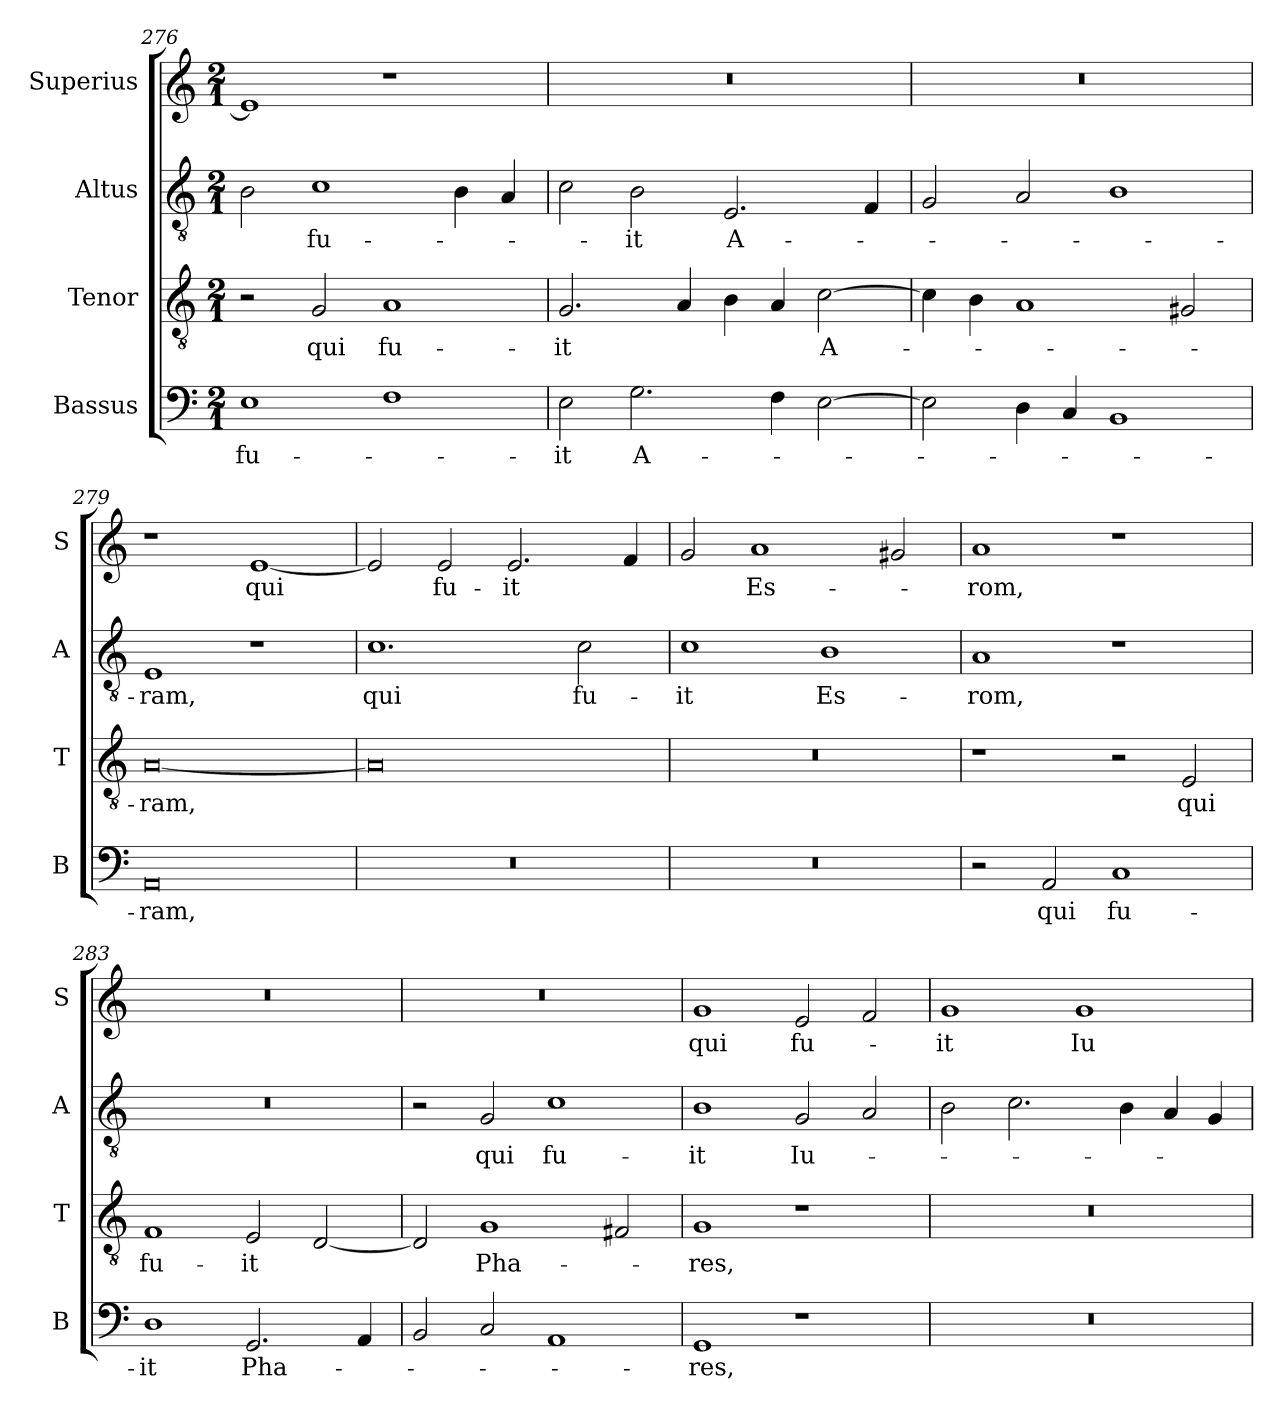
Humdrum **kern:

**kern	**text	**kern	**text	**kern	**text	**kern	**text
*part4	*part4	*part3	*part3	*part2	*part2	*part1	*part1
*staff4	*staff4	*staff3	*staff3	*staff2	*staff2	*staff1	*staff1
*I"Bassus	*	*I"Tenor	*	*I"Altus	*	*I"Superius	*
*I'B	*	*I'T	*	*I'A	*	*I'S	*
*clefF4	*	*clefGv2	*	*clefGv2	*	*clefG2	*
*k[]	*	*k[]	*	*k[]	*	*k[]	*
*M2/1	*	*M2/1	*	*M2/1	*	*M2/1	*
=276	=276	=276	=276	=276	=276	=276	=276
1E	fu-	2r	.	2B\	.	1e]	.
.	.	2G/	qui	1c	fu-	.	.
1F	.	1A	fu-	.	.	1r	.
.	.	.	.	4B\	.	.	.
.	.	.	.	4A/	.	.	.
=277	=277	=277	=277	=277	=277	=277	=277
2E\	-it	2.G/	-it	2c\	.	0r	.
2.G\	A-	.	.	2B\	-it	.	.
.	.	4A/	.	.	.	.	.
.	.	4B\	.	2.E/	A-	.	.
4F\	.	4A/	.	.	.	.	.
[2E\	.	[2c\	A-	.	.	.	.
.	.	.	.	4F/	.	.	.
=278	=278	=278	=278	=278	=278	=278	=278
2E\]	.	4c\]	.	2G/	.	0r	.
.	.	4B\	.	.	.	.	.
4D\	.	1A	.	2A/	.	.	.
4C/	.	.	.	.	.	.	.
1BB	.	.	.	1B	.	.	.
.	.	2G#X/	.	.	.	.	.
=279	=279	=279	=279	=279	=279	=279	=279
0AA	-ram,	[0A	-ram,	1E	-ram,	1r	.
.	.	.	.	1r	.	[1e	qui
=280	=280	=280	=280	=280	=280	=280	=280
0r	.	0A]	.	1.c	qui	2e/]	.
.	.	.	.	.	.	2e/	fu-
.	.	.	.	.	.	2.e/	-it
.	.	.	.	2c\	fu-	.	.
.	.	.	.	.	.	4f/	.
=281	=281	=281	=281	=281	=281	=281	=281
0r	.	0r	.	1c	-it	2g/	.
.	.	.	.	.	.	1a	Es-
.	.	.	.	1B	Es-	.	.
.	.	.	.	.	.	2g#X/	.
=282	=282	=282	=282	=282	=282	=282	=282
2r	.	1r	.	1A	-rom,	1a	-rom,
2AA/	qui	.	.	.	.	.	.
1C	fu-	2r	.	1r	.	1r	.
.	.	2E/	qui	.	.	.	.
=283	=283	=283	=283	=283	=283	=283	=283
1D	-it	1F	fu-	0r	.	0r	.
2.GG/	Pha-	2E/	-it	.	.	.	.
.	.	[2D/	.	.	.	.	.
4AA/	.	.	.	.	.	.	.
=284	=284	=284	=284	=284	=284	=284	=284
2BB/	.	2D/]	.	2r	.	0r	.
2C/	.	1G	Pha-	2G/	qui	.	.
1AA	.	.	.	1c	fu-	.	.
.	.	2F#X/	.	.	.	.	.
=285	=285	=285	=285	=285	=285	=285	=285
1GG	-res,	1G	-res,	1B	-it	1g	qui
1r	.	1r	.	2G/	Iu-	2e/	fu-
.	.	.	.	2A/	.	2f/	.
=286	=286	=286	=286	=286	=286	=286	=286
0r	.	0r	.	2B\	.	1g	-it
.	.	.	.	2.c\	.	.	.
.	.	.	.	.	.	1g	Iu-
.	.	.	.	4B\	.	.	.
.	.	.	.	4A/	.	.	.
.	.	.	.	4G/	.	.	.
=	=	=	=	=	=	=	=
*-	*-	*-	*-	*-	*-	*-	*-
